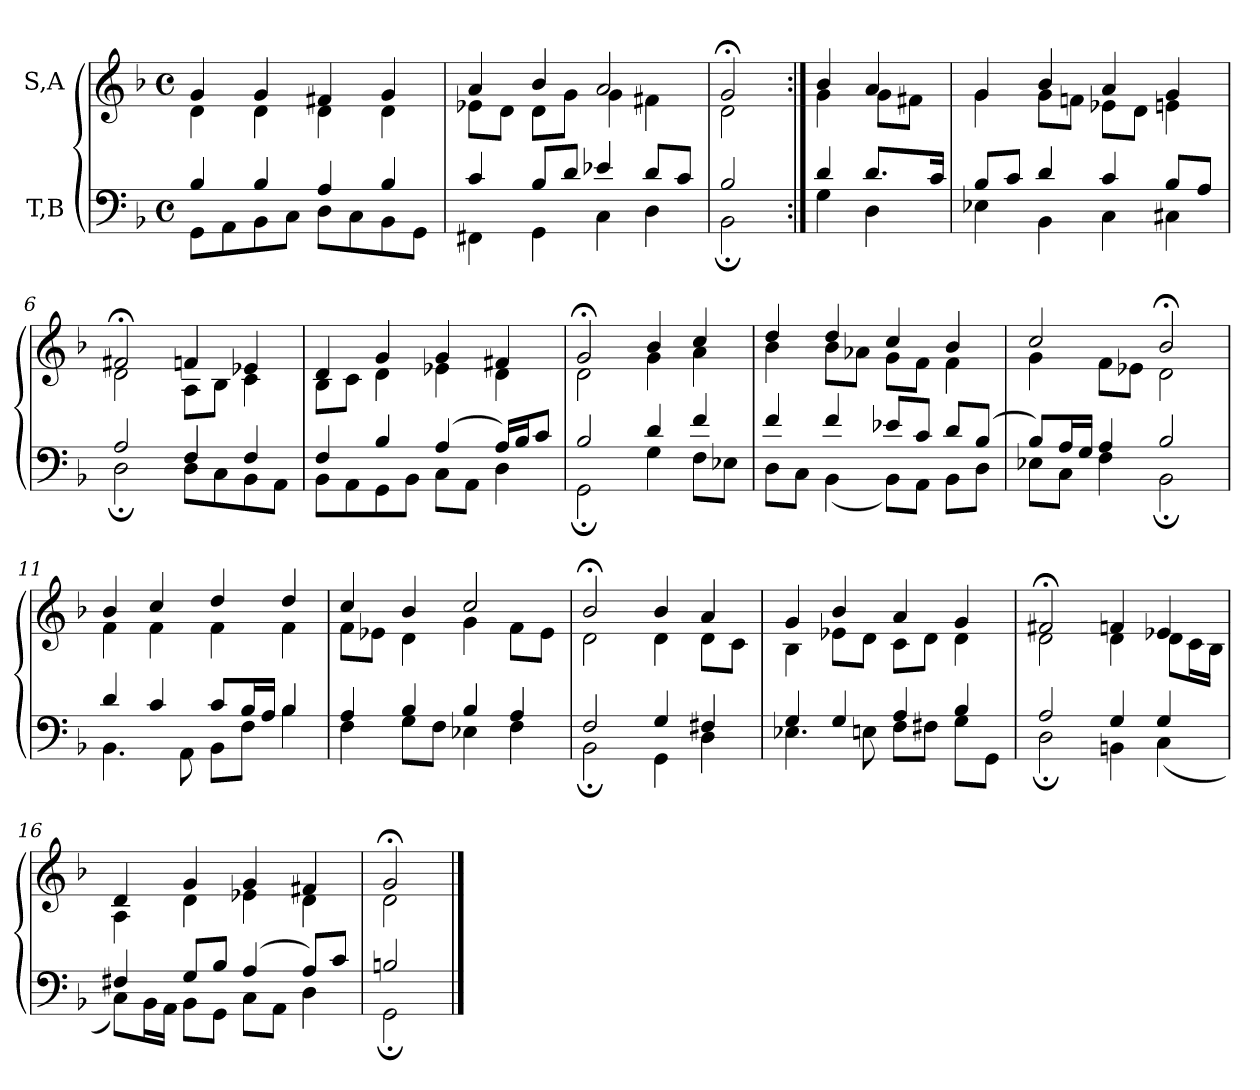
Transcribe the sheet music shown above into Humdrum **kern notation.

**kern	**kern
*part2	*part1
*staff2	*staff1
*I"T,B	*I"S,A
*clefF4	*clefG2
*k[b-]	*k[b-]
*M4/4	*M4/4
*met(c)	*met(c)
=1	=1
*^	*^
4B-	8GGL	4g	4d
.	8AA	.	.
4B-	8BB-	4g	4d
.	8CJ	.	.
4A	8DL	4f#X	4d
.	8C	.	.
4B-	8BB-	4g	4d
.	8GGJ	.	.
=2	=2	=2	=2
4c	4FF#X	4a	8e-XL
.	.	.	8dJ
8B-L	4GG	4b-	8dL
8dJ	.	.	8gJ
4e-X	4C	2a	4g
8dL	4D	.	4f#X
8cJ	.	.	.
=3a	=3a	=3a	=3a
2B-	2BB-;	2g;<	2d
=4a:|!	=4a:|!	=4a:|!	=4a:|!
4d	4G	4b-	4g
8.dL	4D	4a	8gL
.	.	.	8f#XJ
16cJk	.	.	.
=5	=5	=5	=5
8B-L	4E-X	4g	4g
8cJ	.	.	.
4d	4BB-	4b-	8gL
.	.	.	8fnJ
4c	4C	4a	8e-XL
.	.	.	8dJ
8B-L	4C#X	4g	4en
8AJ	.	.	.
=6	=6	=6	=6
2A	2D;	2f#X;<	2d
4F	8DL	4fn	8AL
.	8C	.	8B-J
4F	8BB-	4e-X	4c
.	8AAJ	.	.
=7	=7	=7	=7
4F	8BB-L	4d	8B-L
.	8AA	.	8cJ
4B-	8GG	4g	4d
.	8BB-J	.	.
(>4A	8CL	4g	4e-X
.	8AAJ	.	.
16ALL)	4D	4f#X	4d
16B-J	.	.	.
8cJ	.	.	.
=8	=8	=8	=8
2B-	2GG;	2g;<	2d
4d	4G	4b-	4g
4f	8FL	4cc	4a
.	8E-XJ	.	.
=9	=9	=9	=9
4f	8DL	4dd	4b-
.	8CJ	.	.
4f	(<4BB-	4dd	8b-L
.	.	.	8a-XJ
8e-XL	8BB-L)	4cc	8gL
8cJ	8AAJ	.	8fJ
8dL	8BB-L	4b-	4f
(>8B-J	8DJ	.	.
=10	=10	=10	=10
8B-L)	8E-XL	2cc	4g
16AL	8CJ	.	.
16GJJ	.	.	.
4A	4F	.	8fL
.	.	.	8e-XJ
2B-	2BB-;	2b-;<	2d
=11	=11	=11	=11
4d	4.BB-	4b-	4f
4c	.	4cc	4f
.	8AA	.	.
8cL	8BB-L	4dd	4f
16B-L	8FJ	.	.
16AJJ	.	.	.
4B-	4B-	4dd	4f
=12	=12	=12	=12
4A	4F	4cc	8fL
.	.	.	8e-XJ
4B-	8GL	4b-	4d
.	8FJ	.	.
4B-	4E-X	2cc	4g
4A	4F	.	8fL
.	.	.	8e-J
=13	=13	=13	=13
2F	2BB-;	2b-;<	2d
4G	4GG	4b-	4d
4F#X	4D	4a	8dL
.	.	.	8cJ
=14	=14	=14	=14
4G	4.E-X	4g	4B-
4G	.	4b-	8e-XL
.	8En	.	8dJ
4A	8FL	4a	8cL
.	8F#XJ	.	8dJ
4B-	8GL	4g	4d
.	8GGJ	.	.
=15	=15	=15	=15
2A	2D;	2f#X;<	2d
4G	4BBn	4fn	4d
4G	(<4C	4e-X	8dL
.	.	.	16cL
.	.	.	16B-JJ
=16	=16	=16	=16
4F#X	8CL)	4d	4A
.	16BB-L	.	.
.	16AAJJ	.	.
8GL	8BB-L	4g	4d
8B-J	8GGJ	.	.
(>4A	8CL	4g	4e-X
.	8AAJ	.	.
8AL)	4D	4f#X	4d
8cJ	.	.	.
=17	=17	=17	=17
2Bn	2GG;	2g;<	2d
*v	*v	*	*
*	*v	*v
==	==
*-	*-
